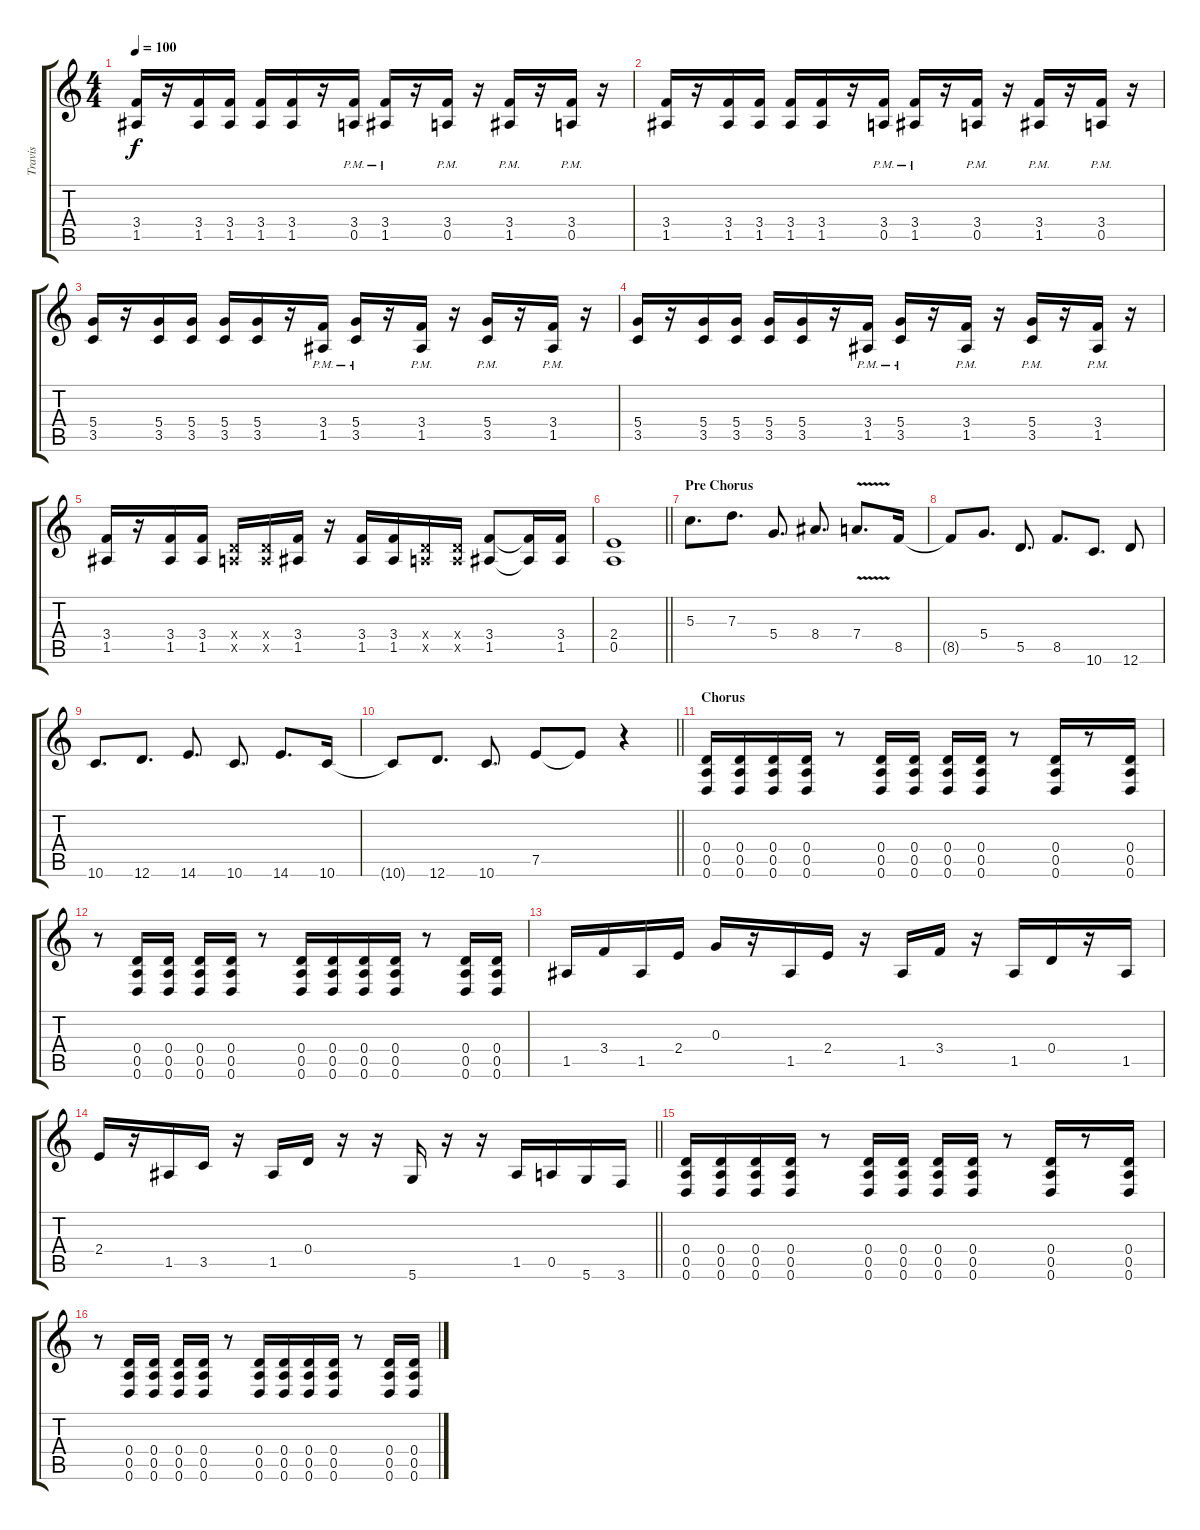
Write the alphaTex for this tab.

\track ("Travis" "Travis") {instrument distortionguitar}
\staff {score tabs}
\tuning (E4 B3 G3 D3 A2 D2) {hide}
\ts (4 4)
\tempo 100
\clef g2
\ks c
(3.4 1.5).16{dy f} r.16 (3.4 1.5).16 (3.4 1.5).16 (3.4 1.5).16 (3.4 1.5).16 r.16 (3.4{pm} 0.5{pm}).16 (3.4{pm} 1.5{pm}).16 r.16 (3.4{pm} 0.5{pm}).16 r.16 (3.4{pm} 1.5{pm}).16 r.16 (3.4{pm} 0.5{pm}).16 r.16 |
(3.4 1.5).16 r.16 (3.4 1.5).16 (3.4 1.5).16 (3.4 1.5).16 (3.4 1.5).16 r.16 (3.4{pm} 0.5{pm}).16 (3.4{pm} 1.5{pm}).16 r.16 (3.4{pm} 0.5{pm}).16 r.16 (3.4{pm} 1.5{pm}).16 r.16 (3.4{pm} 0.5{pm}).16 r.16 |
(5.4 3.5).16 r.16 (5.4 3.5).16 (5.4 3.5).16 (5.4 3.5).16 (5.4 3.5).16 r.16 (3.4{pm} 1.5{pm}).16 (5.4{pm} 3.5{pm}).16 r.16 (3.4{pm} 1.5{pm}).16 r.16 (5.4{pm} 3.5{pm}).16 r.16 (3.4{pm} 1.5{pm}).16 r.16 |
(5.4 3.5).16 r.16 (5.4 3.5).16 (5.4 3.5).16 (5.4 3.5).16 (5.4 3.5).16 r.16 (3.4{pm} 1.5{pm}).16 (5.4{pm} 3.5{pm}).16 r.16 (3.4{pm} 1.5{pm}).16 r.16 (5.4{pm} 3.5{pm}).16 r.16 (3.4{pm} 1.5{pm}).16 r.16 |
(3.4 1.5).16 r.16 (3.4 1.5).16 (3.4 1.5).16 (0.4{x} 0.5{x}).16 (0.4{x} 0.5{x}).16 (3.4 1.5).16 r.16 (3.4 1.5).16 (3.4 1.5).16 (0.4{x} 0.5{x}).16 (0.4{x} 0.5{x}).16 (3.4 1.5).8 (3.4{t} 1.5{t}).16 (3.4 1.5).16 |
\barLineRight lightlight
(2.4 0.5).1 |
\section ("" "Pre Chorus")
5.3.8{d} 7.3.8{d} 5.4.8{d} 8.4.8{d} 7.4{v}.8{d} 8.5.16 |
8.5{t}.8 5.4.8{d} 5.5.8{d} 8.5.8{d} 10.6.8{d} 12.6.8 |
10.6.8{d} 12.6.8{d} 14.6.8{d} 10.6.8{d} 14.6.8{d} 10.6.16 |
\barLineRight lightlight
10.6{t}.8 12.6.8{d} 10.6.8{d} 7.5.8 7.5{t}.8 r.4 |
\section ("" "Chorus")
(0.4 0.5 0.6).16 (0.4 0.5 0.6).16 (0.4 0.5 0.6).16 (0.4 0.5 0.6).16 r.8 (0.4 0.5 0.6).16 (0.4 0.5 0.6).16 (0.4 0.5 0.6).16 (0.4 0.5 0.6).16 r.8 (0.4 0.5 0.6).16 r.8 (0.4 0.5 0.6).16 |
r.8 (0.4 0.5 0.6).16 (0.4 0.5 0.6).16 (0.4 0.5 0.6).16 (0.4 0.5 0.6).16 r.8 (0.4 0.5 0.6).16 (0.4 0.5 0.6).16 (0.4 0.5 0.6).16 (0.4 0.5 0.6).16 r.8 (0.4 0.5 0.6).16 (0.4 0.5 0.6).16 |
1.5.16 3.4.16 1.5.16 2.4.16 0.3.16 r.16 1.5.16 2.4.16 r.16 1.5.16 3.4.16 r.16 1.5.16 0.4.16 r.16 1.5.16 |
\barLineRight lightlight
2.4.16 r.16 1.5.16 3.5.16 r.16 1.5.16 0.4.16 r.16 r.16 5.6.16 r.16 r.16 1.5.16 0.5.16 5.6.16 3.6.16 |
(0.4 0.5 0.6).16 (0.4 0.5 0.6).16 (0.4 0.5 0.6).16 (0.4 0.5 0.6).16 r.8 (0.4 0.5 0.6).16 (0.4 0.5 0.6).16 (0.4 0.5 0.6).16 (0.4 0.5 0.6).16 r.8 (0.4 0.5 0.6).16 r.8 (0.4 0.5 0.6).16 |
r.8 (0.4 0.5 0.6).16 (0.4 0.5 0.6).16 (0.4 0.5 0.6).16 (0.4 0.5 0.6).16 r.8 (0.4 0.5 0.6).16 (0.4 0.5 0.6).16 (0.4 0.5 0.6).16 (0.4 0.5 0.6).16 r.8 (0.4 0.5 0.6).16 (0.4 0.5 0.6).16
